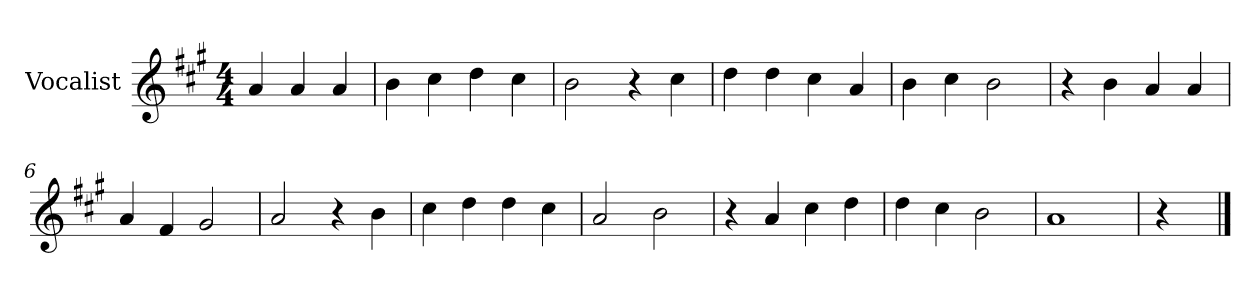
**kern
*part1
*staff1
*I"Vocalist
*k[f#c#g#]
*A:
*M4/4
=
4a
4a
4a
=1
4b
4cc#
4dd
4cc#
=2
2b
4r
4cc#
=3
4dd
4dd
4cc#
4a
=4
4b
4cc#
2b
=5
4r
4b
4a
4a
=6
4a
4f#
2g#
=7
2a
4r
4b
=8
4cc#
4dd
4dd
4cc#
=9
2a
2b
=10
4r
4a
4cc#
4dd
=11
4dd
4cc#
2b
=12
1a
=13
4r
==
*-
